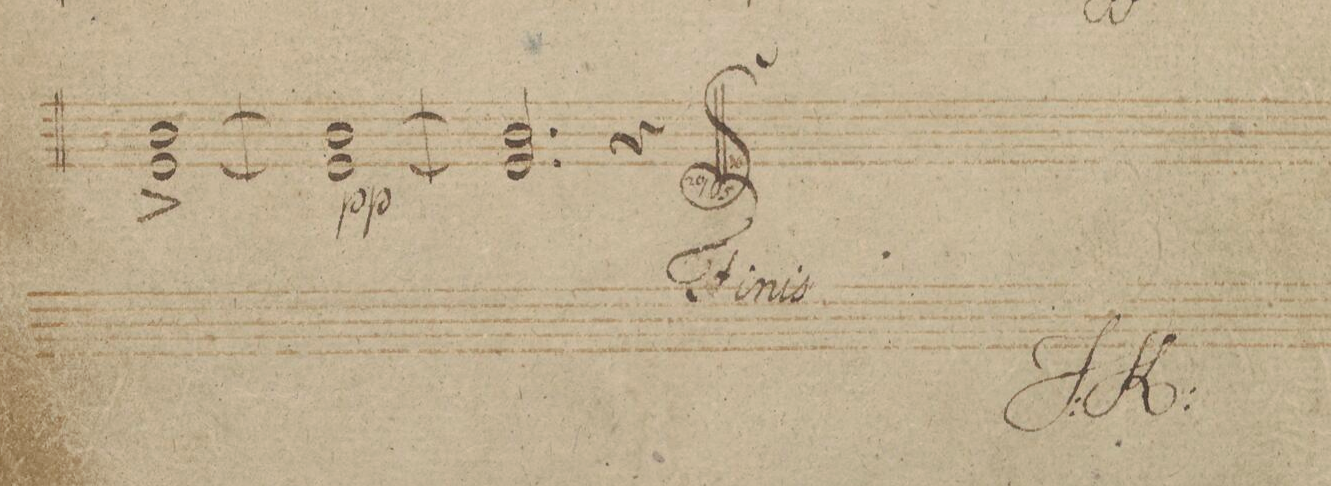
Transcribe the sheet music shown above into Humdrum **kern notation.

**kern	**dynam
*I"Viola.	*
*clefC3	*
*k[b-]	*
*met(c|)	*
*M2/2	*
[1c/ [1F/^	.
=108	=108
1c/_ 1F/_	pp
=109	=109
2.c/] 2.F/]	.
4r	.
==	==
*-	*-
